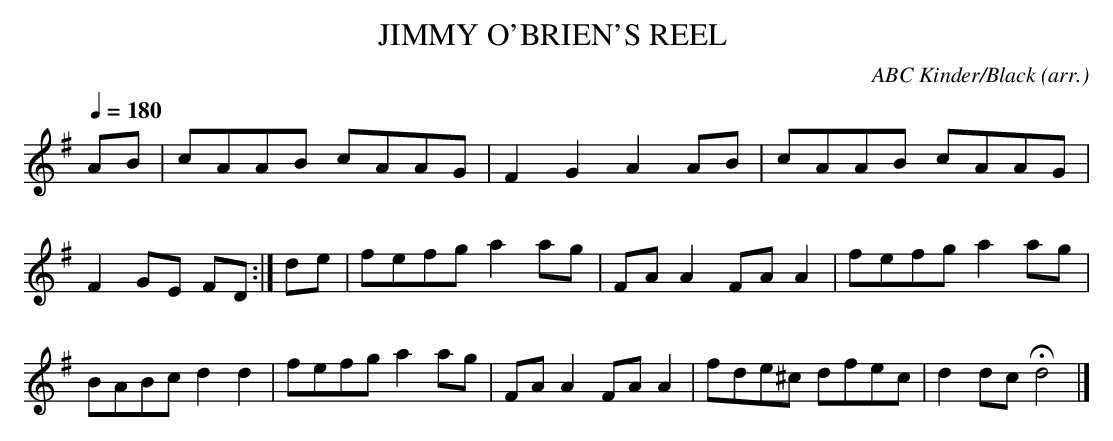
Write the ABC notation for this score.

X:1
T:JIMMY O'BRIEN'S REEL \
C:ABC Kinder/Black (arr.)\
M:4/4\
L:1/8\
Q:1/4=180\
K:Dmix\
AB|cAAB cAAG|F2G2 A2AB|cAAB cAAG|F2GE FD :|\
de|fefg a2ag|FAA2 FAA2|fefg a2ag|BABc d2d2|\
fefg a2ag|FAA2 FAA2|fde^c dfec|d2 dc Hd4|]\
\
\
\
